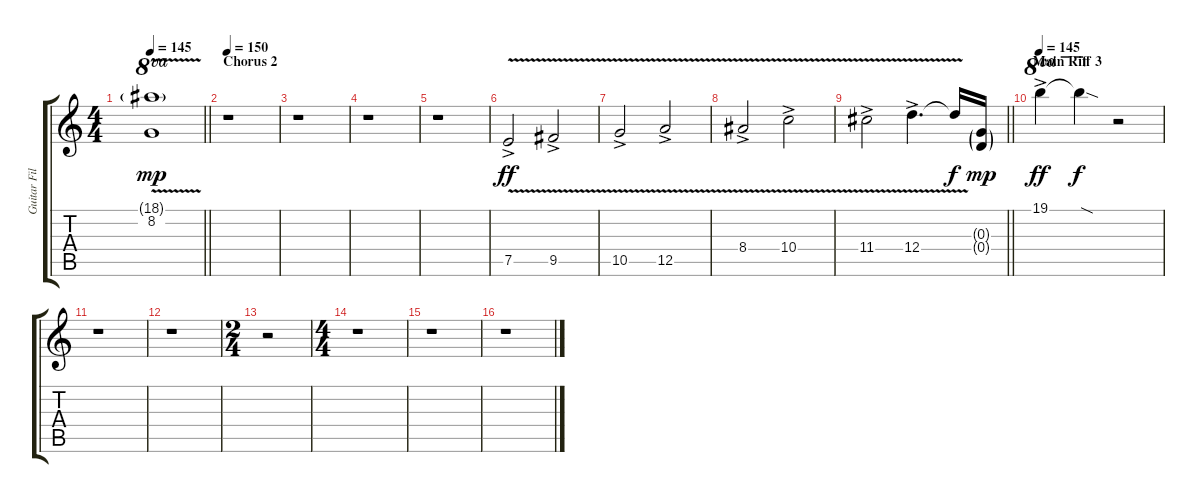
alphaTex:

\track ("Guitar Fills/Solo" "Guitar Fil") {instrument overdrivenguitar}
\staff {score tabs}
\tuning (E4 B3 G3 D3 A2 E2) {hide}
\ts (4 4)
\tempo 145
\clef g2
\barLineRight lightlight
\ks c
(18.1{v g} 8.2{t}).1{ot 8va dy mp} |
\section ("" "Chorus 2")
\tempo 150
r.1 |
r.1 |
r.1 |
r.1 |
7.5{v ac}.2{dy ff instrument overdrivenguitar} 9.5{v ac}.2 |
10.5{v ac}.2 12.5{v ac}.2 |
8.4{v ac}.2 10.4{v ac}.2 |
\barLineRight lightlight
11.4{v ac}.2 12.4{v ac}.4{d} 12.4{t}.16{dy f} (0.3{g} 0.4{g}).16{dy mp} |
\section ("" "Main Riff 3")
\tempo 145
19.1{ac}.4{ot 8va dy ff} 19.1{sod t}.4{ot 8va dy f} r.2 |
r.1 |
r.1 |
\ts (2 4)
r.2 |
\ts (4 4)
r.1 |
r.1 |
r.1
